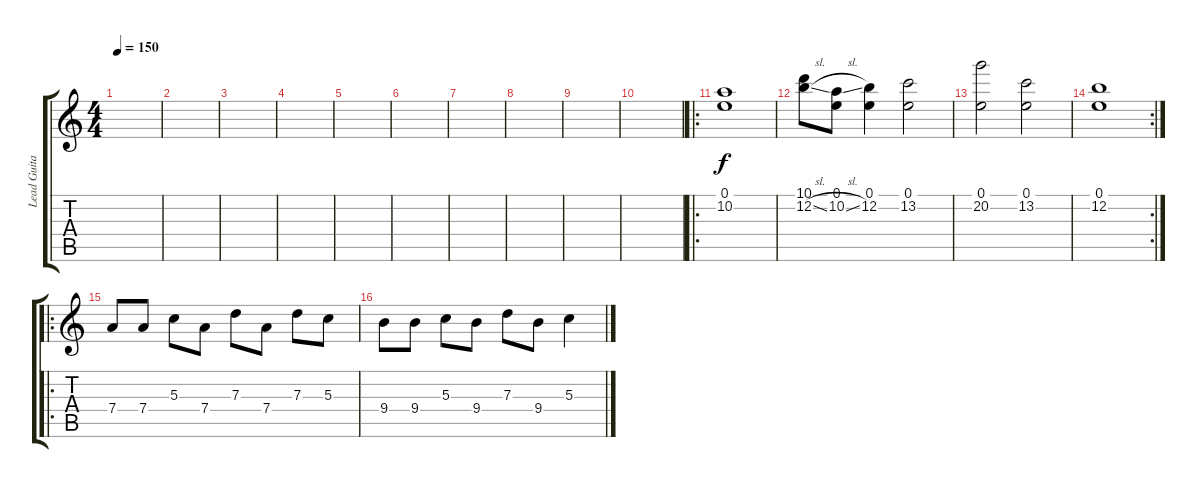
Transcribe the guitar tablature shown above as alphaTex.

\track ("Lead Guitar" "Lead Guita") {instrument distortionguitar}
\staff {score tabs}
\tuning (E4 B3 G3 D3 A2 E2) {hide}
\ts (4 4)
\tempo 150
\clef g2
\ks c
|
|
|
|
|
|
|
|
|
|
\ro
(0.1 10.2).1 |
(10.1 12.2{sl}).8 (0.1 10.2{sl}).8 (0.1 12.2).4 (0.1 13.2).2 |
(0.1 20.2).2 (0.1 13.2).2 |
\rc 2
(0.1 12.2).1 |
\ro
7.4.8 7.4.8 5.3.8 7.4.8 7.3.8 7.4.8 7.3.8 5.3.8 |
9.4.8 9.4.8 5.3.8 9.4.8 7.3.8 9.4.8 5.3.4
